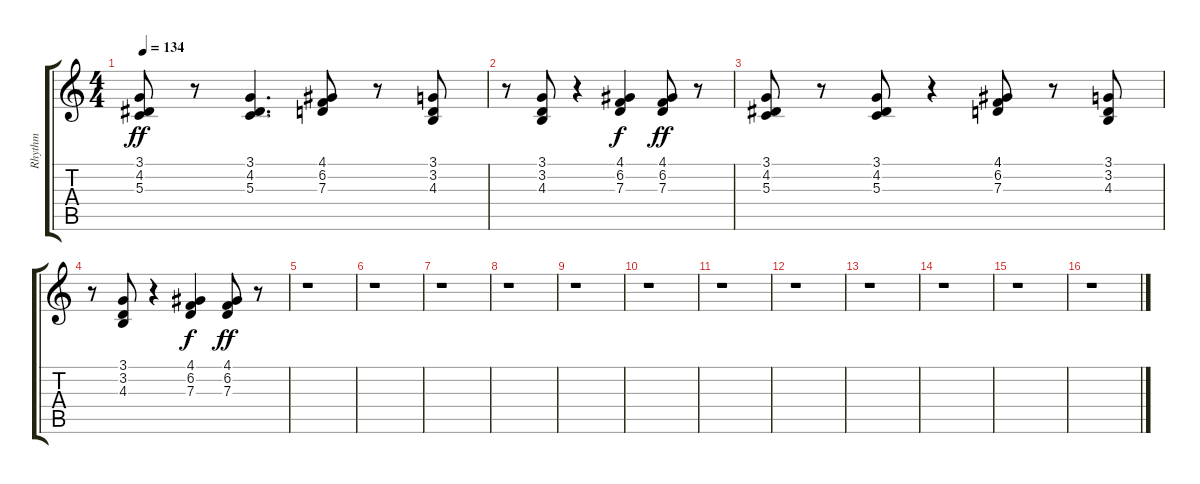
\track ("Rhythm" "Rhythm") {instrument synthbrass1}
\staff {score tabs}
\tuning (E4 B3 G3 D3 A2 E2) {hide}
\ts (4 4)
\tempo 134
\clef g2
\ks c
(3.1 4.2 5.3).8{dy ff} r.8 (3.1 4.2 5.3).4{d} (4.1 6.2 7.3).8 r.8 (3.1 3.2 4.3).8 |
r.8 (3.1 3.2 4.3).8 r.4 (4.1 6.2 7.3).4{dy f} (4.1 6.2 7.3).8{dy ff} r.8 |
(3.1 4.2 5.3).8 r.8 (3.1 4.2 5.3).8 r.4 (4.1 6.2 7.3).8 r.8 (3.1 3.2 4.3).8 |
r.8 (3.1 3.2 4.3).8 r.4 (4.1 6.2 7.3).4{dy f} (4.1 6.2 7.3).8{dy ff} r.8 |
r.1 |
r.1 |
r.1 |
r.1 |
r.1 |
r.1 |
r.1 |
r.1 |
r.1 |
r.1 |
r.1 |
r.1
